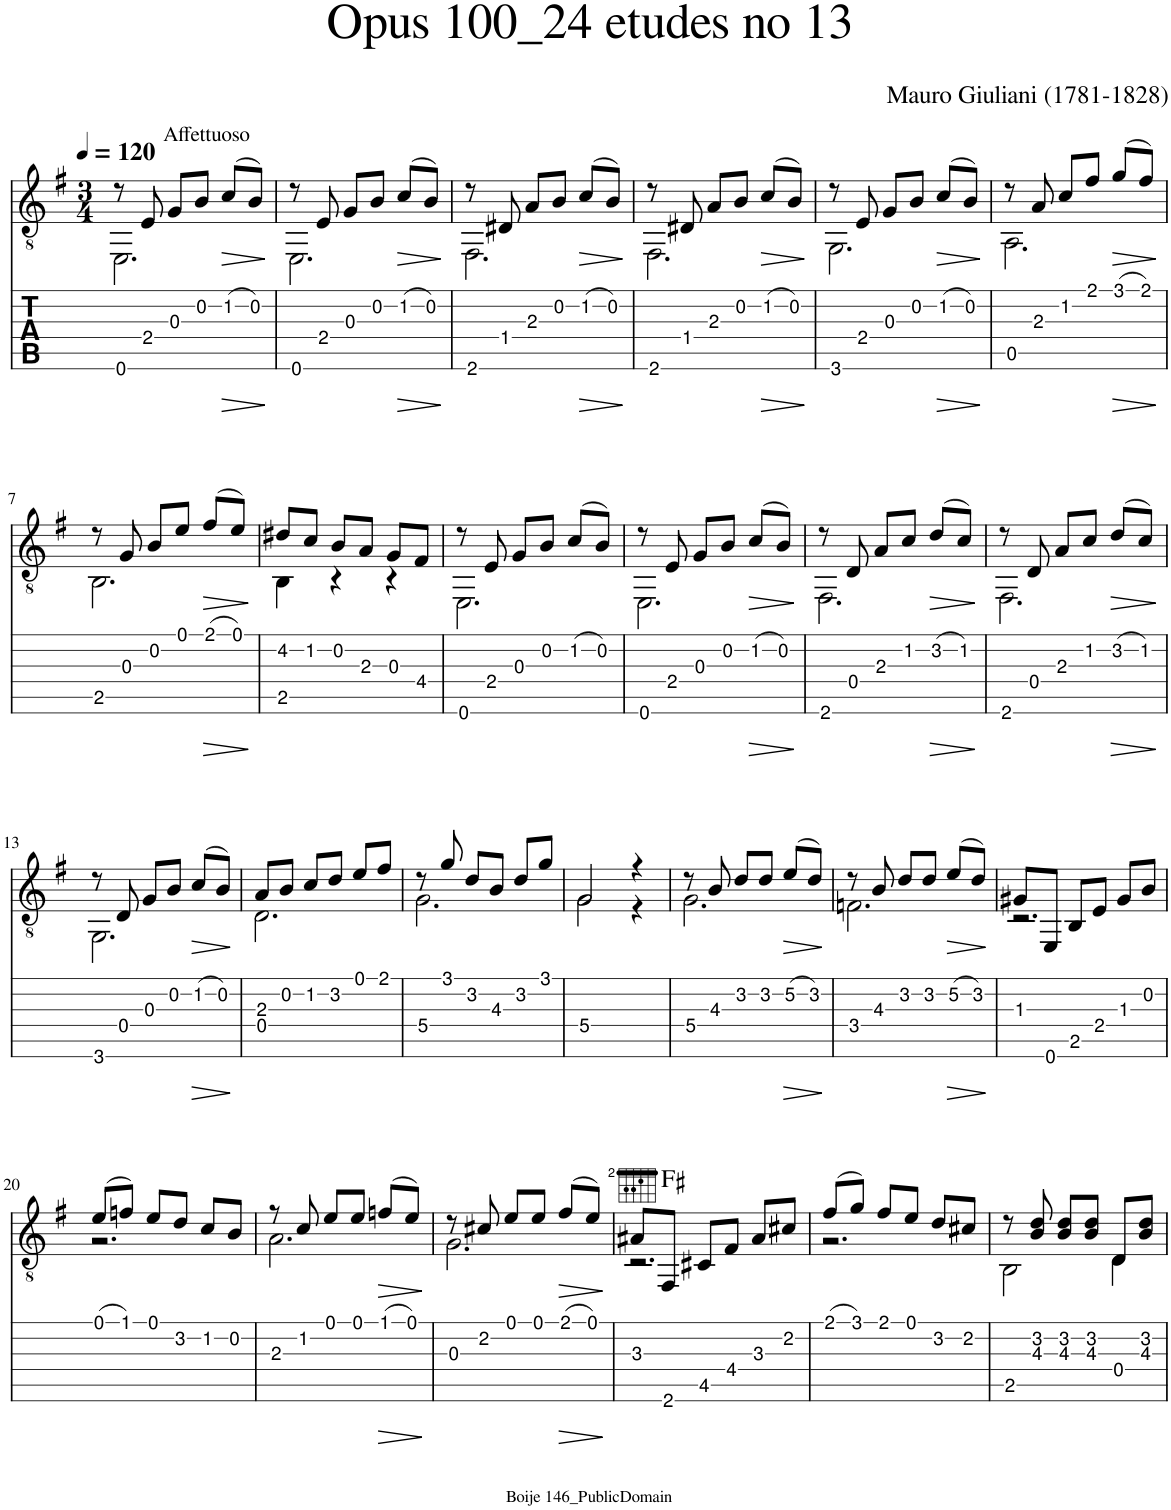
**kern	**kern	**dynam	**harte
*part1	*part1	*part1	*part1
*staff2	*staff1	*staff1/2	*
*I"Guitar	*	*	*
*I'Guit.	*	*	*
*stria6	*	*	*
*	*clefGv2	*	*
*k[f#]	*k[f#]	*	*
*M3/4	*M3/4	*	*
*MM120	*MM120	*	*
=1	=1	=1	=1
*^	*^	*	*
8r	2.EE	8r	2.EE\	.	.
8E	.	8E/	.	.	.
!	!	!LO:TX:a:t=Affettuoso	!	!	!
8GL	.	8G/L	.	.	.
8BJ	.	8B/J	.	.	.
!	!	!	!	!LO:HP:b	!
8cL	.	(8c/L	.	>	.
8BJ	.	8B/J)	.	.	.
*v	*v	*	*	*	*
*	*v	*v	*	*
.	.	]	.
=2	=2	=2	=2
*^	*^	*	*
8r	2.EE	8r	2.EE\	.	.
8E	.	8E/	.	.	.
8GL	.	8G/L	.	.	.
8BJ	.	8B/J	.	.	.
!	!	!	!	!LO:HP:b	!
8cL	.	(8c/L	.	>	.
8BJ	.	8B/J)	.	.	.
*v	*v	*	*	*	*
*	*v	*v	*	*
.	.	]	.
=3	=3	=3	=3
*^	*^	*	*
8r	2.FF#	8r	2.FF#\	.	.
8D#	.	8D#X/	.	.	.
8AL	.	8A/L	.	.	.
8BJ	.	8B/J	.	.	.
!	!	!	!	!LO:HP:b	!
8cL	.	(8c/L	.	>	.
8BJ	.	8B/J)	.	.	.
*v	*v	*	*	*	*
*	*v	*v	*	*
.	.	]	.
=4	=4	=4	=4
*^	*^	*	*
8r	2.FF#	8r	2.FF#\	.	.
8D#	.	8D#X/	.	.	.
8AL	.	8A/L	.	.	.
8BJ	.	8B/J	.	.	.
!	!	!	!	!LO:HP:b	!
8cL	.	(8c/L	.	>	.
8BJ	.	8B/J)	.	.	.
*v	*v	*	*	*	*
*	*v	*v	*	*
.	.	]	.
=5	=5	=5	=5
*^	*^	*	*
8r	2.GG	8r	2.GG\	.	.
8E	.	8E/	.	.	.
8GL	.	8G/L	.	.	.
8BJ	.	8B/J	.	.	.
!	!	!	!	!LO:HP:b	!
8cL	.	(8c/L	.	>	.
8BJ	.	8B/J)	.	.	.
*v	*v	*	*	*	*
*	*v	*v	*	*
.	.	]	.
=6	=6	=6	=6
*^	*^	*	*
8r	2.AA	8r	2.AA\	.	.
8A	.	8A/	.	.	.
8cL	.	8c/L	.	.	.
8f#J	.	8f#/J	.	.	.
!	!	!	!	!LO:HP:b	!
8gL	.	(8g/L	.	>	.
8f#J	.	8f#/J)	.	.	.
*v	*v	*	*	*	*
*	*v	*v	*	*
.	.	]	.
!!LO:LB:g=z
=7	=7	=7	=7
*^	*^	*	*
8r	2.BB	8r	2.BB\	.	.
8G	.	8G/	.	.	.
8BL	.	8B/L	.	.	.
8eJ	.	8e/J	.	.	.
!	!	!	!	!LO:HP:b	!
8f#L	.	(8f#/L	.	>	.
8eJ	.	8e/J)	.	.	.
*v	*v	*	*	*	*
*	*v	*v	*	*
.	.	]	.
=8	=8	=8	=8
*^	*^	*	*
8d#L	4BB	8d#X/L	4BB\	.	.
8cJ	.	8c/J	.	.	.
8BL	4r	8B/L	4r	.	.
8AJ	.	8A/J	.	.	.
8GL	4r	8G/L	4r	.	.
8F#J	.	8F#/J	.	.	.
=9	=9	=9	=9	=9	=9
8r	2.EE	8r	2.EE\	.	.
8E	.	8E/	.	.	.
8GL	.	8G/L	.	.	.
8BJ	.	8B/J	.	.	.
8cL	.	(8c/L	.	.	.
8BJ	.	8B/J)	.	.	.
=10	=10	=10	=10	=10	=10
8r	2.EE	8r	2.EE\	.	.
8E	.	8E/	.	.	.
8GL	.	8G/L	.	.	.
8BJ	.	8B/J	.	.	.
!	!	!	!	!LO:HP:b	!
8cL	.	(8c/L	.	>	.
8BJ	.	8B/J)	.	.	.
*v	*v	*	*	*	*
*	*v	*v	*	*
.	.	]	.
=11	=11	=11	=11
*^	*^	*	*
8r	2.FF#	8r	2.FF#\	.	.
8D	.	8D/	.	.	.
8AL	.	8A/L	.	.	.
8cJ	.	8c/J	.	.	.
!	!	!	!	!LO:HP:b	!
8dL	.	(8d/L	.	>	.
8cJ	.	8c/J)	.	.	.
*v	*v	*	*	*	*
*	*v	*v	*	*
.	.	]	.
=12	=12	=12	=12
*^	*^	*	*
8r	2.FF#	8r	2.FF#\	.	.
8D	.	8D/	.	.	.
8AL	.	8A/L	.	.	.
8cJ	.	8c/J	.	.	.
!	!	!	!	!LO:HP:b	!
8dL	.	(8d/L	.	>	.
8cJ	.	8c/J)	.	.	.
*v	*v	*	*	*	*
*	*v	*v	*	*
.	.	]	.
!!LO:LB:g=z
=13	=13	=13	=13
*^	*^	*	*
8r	2.GG	8r	2.GG\	.	.
8D	.	8D/	.	.	.
8GL	.	8G/L	.	.	.
8BJ	.	8B/J	.	.	.
!	!	!	!	!LO:HP:b	!
8cL	.	(8c/L	.	>	.
8BJ	.	8B/J)	.	.	.
*v	*v	*	*	*	*
*	*v	*v	*	*
.	.	]	.
=14	=14	=14	=14
*^	*^	*	*
8AL	2.D	8A/L	2.D\	.	.
8BJ	.	8B/J	.	.	.
8cL	.	8c/L	.	.	.
8dJ	.	8d/J	.	.	.
8eL	.	8e/L	.	.	.
8f#J	.	8f#/J	.	.	.
=15	=15	=15	=15	=15	=15
8r	2.G	8r	2.G\	.	.
8g	.	8g/	.	.	.
8dL	.	8d/L	.	.	.
8BJ	.	8B/J	.	.	.
8dL	.	8d/L	.	.	.
8gJ	.	8g/J	.	.	.
=16	=16	=16	=16	=16	=16
2G	2G	2G/	2G\	.	.
4r	4r	4r	4r	.	.
=17	=17	=17	=17	=17	=17
8r	2.G	8r	2.G\	.	.
8B	.	8B/	.	.	.
8dL	.	8d/L	.	.	.
8dJ	.	8d/J	.	.	.
!	!	!	!	!LO:HP:b	!
8eL	.	(8e/L	.	>	.
8dJ	.	8d/J)	.	.	.
*v	*v	*	*	*	*
*	*v	*v	*	*
.	.	]	.
=18	=18	=18	=18
*^	*^	*	*
8r	2.F	8r	2.Fn\	.	.
8B	.	8B/	.	.	.
8dL	.	8d/L	.	.	.
8dJ	.	8d/J	.	.	.
!	!	!	!	!LO:HP:b	!
8eL	.	(8e/L	.	>	.
8dJ	.	8d/J)	.	.	.
*v	*v	*	*	*	*
*	*v	*v	*	*
.	.	]	.
=19	=19	=19	=19
*^	*^	*	*
8G#L	2.r	8G#X/L	2.r	.	.
8EEJ	.	8EE/J	.	.	.
8BBL	.	8BB/L	.	.	.
8EJ	.	8E/J	.	.	.
8G#L	.	8G#/L	.	.	.
8BJ	.	8B/J	.	.	.
!!LO:LB:g=z	!!
=20	=20	=20	=20	=20	=20
8eL	2.r	(8e/L	2.r	.	.
8fJ	.	8fn/J)	.	.	.
8eL	.	8e/L	.	.	.
8dJ	.	8d/J	.	.	.
8cL	.	8c/L	.	.	.
8BJ	.	8B/J	.	.	.
=21	=21	=21	=21	=21	=21
8r	2.A	8r	2.A\	.	.
8c	.	8c/	.	.	.
8eL	.	8e/L	.	.	.
8eJ	.	8e/J	.	.	.
!	!	!	!	!LO:HP:b	!
8fL	.	(8fn/L	.	>	.
8eJ	.	8e/J)	.	.	.
*v	*v	*	*	*	*
*	*v	*v	*	*
.	.	]	.
=22	=22	=22	=22
*^	*^	*	*
8r	2.G	8r	2.G\	.	.
8c#	.	8c#X/	.	.	.
8eL	.	8e/L	.	.	.
8eJ	.	8e/J	.	.	.
!	!	!	!	!LO:HP:b	!
8f#L	.	(8f#/L	.	>	.
8eJ	.	8e/J)	.	.	.
*v	*v	*	*	*	*
*	*v	*v	*	*
.	.	]	.
=23	=23	=23	=23
*^	*^	*	*
8A#L	2.r	8A#X/L	2.r	.	.
8FF#J	.	8FF#/J	.	.	F#:maj
8C#L	.	8C#X/L	.	.	.
8F#J	.	8F#/J	.	.	.
8A#L	.	8A#/L	.	.	.
8c#J	.	8c#X/J	.	.	.
=24	=24	=24	=24	=24	=24
8f#L	2.r	(8f#/L	2.r	.	.
8gJ	.	8g/J)	.	.	.
8f#L	.	8f#/L	.	.	.
8eJ	.	8e/J	.	.	.
8dL	.	8d/L	.	.	.
8c#J	.	8c#X/J	.	.	.
=25	=25	=25	=25	=25	=25
8r	2BB	8r	2BB\	.	.
8B 8d	.	8B/ 8d/	.	.	.
8B\ 8d\L	.	8B/ 8d/L	.	.	.
8B\ 8d\J	.	8B/ 8d/J	.	.	.
8DL	4D	8D/L	4D\	.	.
8B\ 8d\J	.	8B/ 8d/J	.	.	.
*v	*v	*	*	*	*
*	*v	*v	*	*
=	=	=	=
*-	*-	*-	*-
